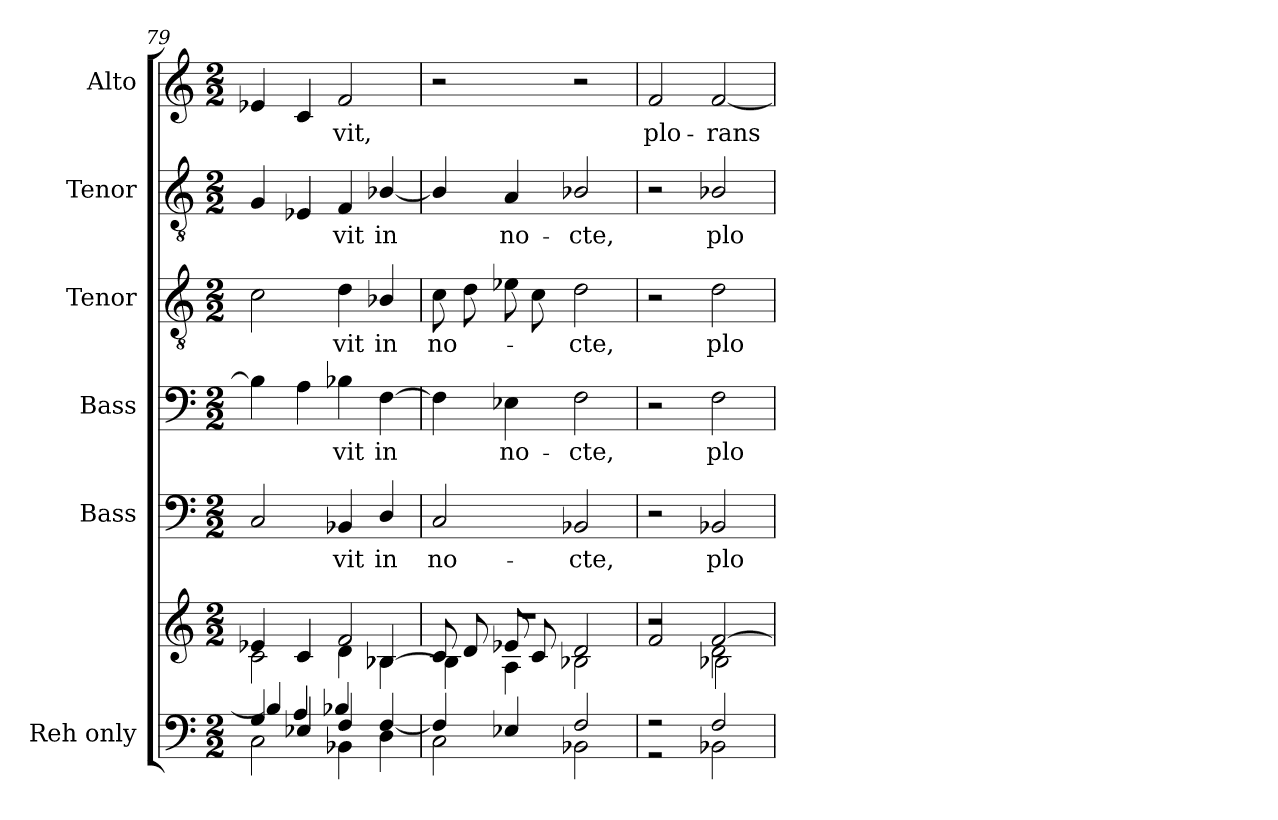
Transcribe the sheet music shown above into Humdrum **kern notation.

**kern	**kern	**kern	**text	**kern	**text	**kern	**text	**kern	**text	**kern	**text
*part6	*part6	*part5	*part5	*part4	*part4	*part3	*part3	*part2	*part2	*part1	*part1
*staff7	*staff6	*staff5	*staff5	*staff4	*staff4	*staff3	*staff3	*staff2	*staff2	*staff1	*staff1
*I"Reh only	*	*I"Bass	*	*I"Bass	*	*I"Tenor	*	*I"Tenor	*	*I"Alto	*
*	*	*I'B.	*	*I'B.	*	*I'T.	*	*I'T.	*	*I'A.	*
*clefF4	*clefG2	*clefF4	*	*clefF4	*	*clefGv2	*	*clefGv2	*	*clefG2	*
*	*	*	*	*	*	*ITrd7c12	*	*ITrd7c12	*	*	*
*k[]	*k[]	*k[]	*	*k[]	*	*k[]	*	*k[]	*	*k[]	*
*C:	*C:	*C:	*	*C:	*	*C:	*	*C:	*	*C:	*
*M2/2	*M2/2	*M2/2	*	*M2/2	*	*M2/2	*	*M2/2	*	*M2/2	*
=79	=79	=79	=79	=79	=79	=79	=79	=79	=79	=79	=79
*^	*^	*	*	*	*	*	*	*	*	*	*
*	*^	*	*^	*	*	*	*	*	*	*	*	*	*
4Gi/	4B-i/]	2Ci\	4e-Xi/	2ci\	2.ryy	2Ci/	.	4B-i\]	.	2Ci\	.	4GGi/	.	4e-Xi/	.
4E-Xi/	4Ai/	.	4ci/	.	.	.	.	4Ai\	.	.	.	4EE-Xi/	.	4ci/	.
!	!	!	!	!	!	!	!LO:LY:b:color=#000000	!	!	!	!	!	!	!	!
!	!	!	!	!	!	!	!	!	!LO:LY:b:color=#000000	!	!	!	!	!	!
!	!	!	!	!	!	!	!	!	!	!	!LO:LY:b:color=#000000	!	!	!	!
!	!	!	!	!	!	!	!	!	!	!	!	!	!LO:LY:b:color=#000000	!	!
!	!	!	!	!	!	!	!	!	!	!	!	!	!	!	!LO:LY:b:color=#000000
4Fi/	4B-Xi/	4BB-Xi\	2fi/	4di\	.	4BB-Xi/	-vit	4B-Xi\	-vit	4Di\	-vit	4FFi/	-vit	2fi/	-vit,
!	!	!	!	!	!	!	!LO:LY:b:color=#000000	!	!	!	!	!	!	!	!
!	!	!	!	!	!	!	!	!	!LO:LY:b:color=#000000	!	!	!	!	!	!
!	!	!	!	!	!	!	!	!	!	!	!LO:LY:b:color=#000000	!	!	!	!
!	!	!	!	!	!	!	!	!	!	!	!	!	!LO:LY:b:color=#000000	!	!
4ryy	[4Fi/	4Di\	.	4B-Xi\	[4B-i/	4Di/	in	[4Fi\	in	4BB-Xi/	in	[4BB-Xi/	in	.	.
*	*v	*v	*	*	*	*	*	*	*	*	*	*	*	*	*
=80	=80	=80	=80	=80	=80	=80	=80	=80	=80	=80	=80	=80	=80	=80
*	*^	*	*	*	*	*	*	*	*	*	*	*	*	*
!	!	!	!	!	!	!	!LO:LY:b:color=#000000	!	!	!	!	!	!	!	!
*	*v	*v	*	*	*	*	*	*	*	*	*	*	*	*	*
*	*^	*	*	*	*	*	*	*	*	*	*	*	*	*
!	!	!	!	!	!	!	!	!	!	!	!LO:LY:b:color=#000000	!	!	!	!
*	*v	*v	*	*	*	*	*	*	*	*	*	*	*	*	*
4Fi/]	2Ci\	1r	8ci/	4B-i\]	2Ci/	no-	4Fi\]	.	8Ci\	no-	4BB-i/]	.	2r	.
.	.	.	8di/	.	.	.	.	.	8Di\	.	.	.	.	.
!	!	!	!	!	!	!	!	!LO:LY:b:color=#000000	!	!	!	!	!	!
!	!	!	!	!	!	!	!	!	!	!	!	!LO:LY:b:color=#000000	!	!
4E-Xi/	.	.	8e-Xi/	4Ai\	.	.	4E-Xi\	no-	8E-Xi\	.	4AAi/	no-	.	.
.	.	.	8ci/	.	.	.	.	.	8Ci\	.	.	.	.	.
!	!	!	!	!	!	!LO:LY:b:color=#000000	!	!	!	!	!	!	!	!
!	!	!	!	!	!	!	!	!LO:LY:b:color=#000000	!	!	!	!	!	!
!	!	!	!	!	!	!	!	!	!	!LO:LY:b:color=#000000	!	!	!	!
!	!	!	!	!	!	!	!	!	!	!	!	!LO:LY:b:color=#000000	!	!
2Fi/	2BB-Xi\	.	2di/	2B-Xi\	2BB-Xi/	-cte,	2Fi\	-cte,	2Di\	-cte,	2BB-Xi/	-cte,	2r	.
=81	=81	=81	=81	=81	=81	=81	=81	=81	=81	=81	=81	=81	=81	=81
!	!	!	!	!	!	!	!	!	!	!	!	!	!	!LO:LY:b:color=#000000
2r	2r	2fi/	2r	2r	2r	.	2r	.	2r	.	2r	.	2fi/	plo-
!	!	!	!	!	!	!LO:LY:b:color=#000000	!	!	!	!	!	!	!	!
!	!	!	!	!	!	!	!	!LO:LY:b:color=#000000	!	!	!	!	!	!
!	!	!	!	!	!	!	!	!	!	!LO:LY:b:color=#000000	!	!	!	!
!	!	!	!	!	!	!	!	!	!	!	!	!LO:LY:b:color=#000000	!	!
!	!	!	!	!	!	!	!	!	!	!	!	!	!	!LO:LY:b:color=#000000
2Fi/	2BB-Xi\	[2fi/	2di\	2B-Xi\	2BB-Xi/	plo-	2Fi\	plo-	2Di\	plo-	2BB-Xi/	plo-	[2fi/	-rans
*v	*v	*	*	*	*	*	*	*	*	*	*	*	*	*
*	*v	*v	*v	*	*	*	*	*	*	*	*	*	*
=	=	=	=	=	=	=	=	=	=	=	=
*-	*-	*-	*-	*-	*-	*-	*-	*-	*-	*-	*-
